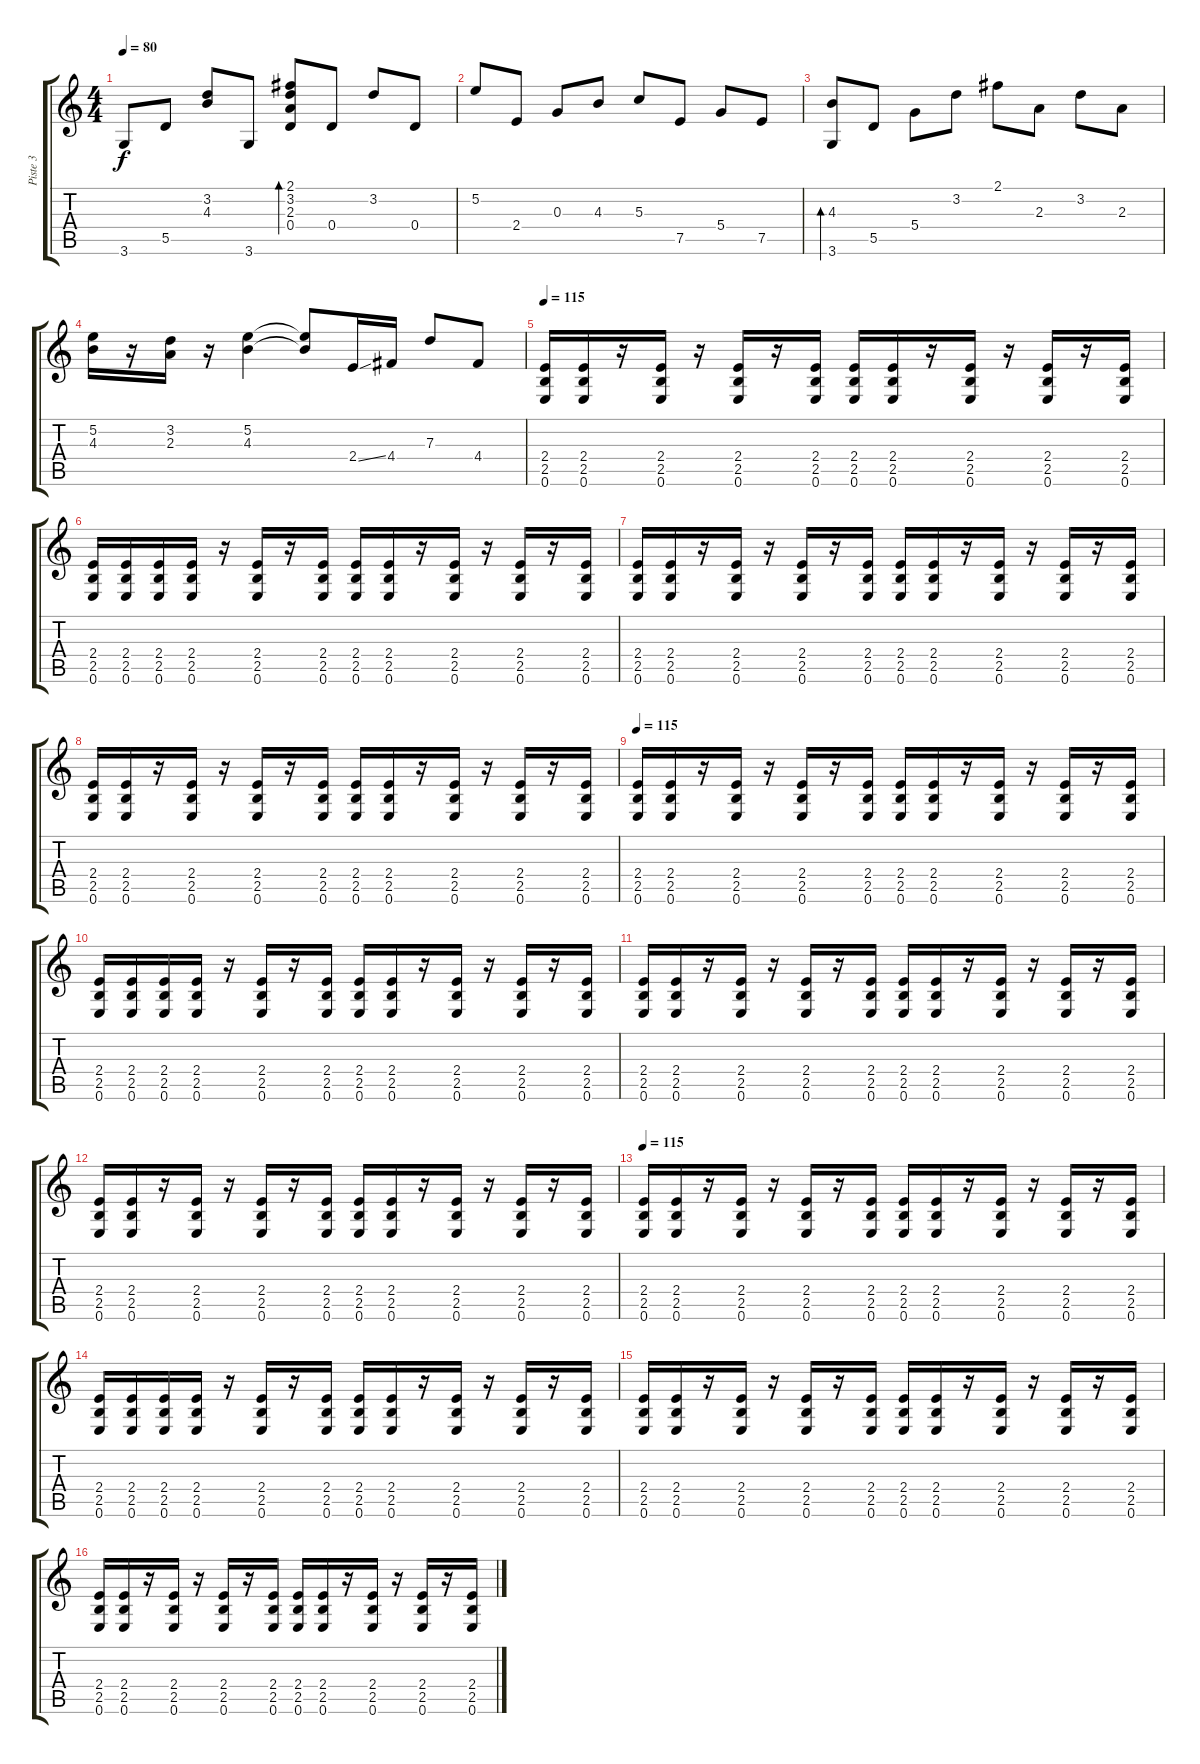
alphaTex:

\track ("Piste 3" "Piste 3") {instrument acousticguitarnylon}
\staff {score tabs}
\tuning (E4 B3 G3 D3 A2 E2) {hide}
\ts (4 4)
\tempo 80
\clef g2
\ks c
3.6.8{dy f} 5.5.8 (3.2 4.3).8 3.6.8 (2.1 3.2 2.3 0.4).8{bd 120} 0.4.8 3.2.8 0.4.8 |
5.2.8 2.4.8 0.3.8 4.3.8 5.3.8 7.5.8 5.4.8 7.5.8 |
(4.3 3.6).8{bd 120} 5.5.8 5.4.8 3.2.8 2.1.8 2.3.8 3.2.8 2.3.8 |
(5.2 4.3).16 r.16 (3.2 2.3).16 r.16 (5.2 4.3).4 (5.2{t} 4.3{t}).8 2.4{ss}.16 4.4.16 7.3.8 4.4.8 |
\tempo 115
(2.4 2.5 0.6).16 (2.4 2.5 0.6).16 r.16 (2.4 2.5 0.6).16 r.16 (2.4 2.5 0.6).16 r.16 (2.4 2.5 0.6).16 (2.4 2.5 0.6).16 (2.4 2.5 0.6).16 r.16 (2.4 2.5 0.6).16 r.16 (2.4 2.5 0.6).16 r.16 (2.4 2.5 0.6).16 |
(2.4 2.5 0.6).16 (2.4 2.5 0.6).16 (2.4 2.5 0.6).16 (2.4 2.5 0.6).16 r.16 (2.4 2.5 0.6).16 r.16 (2.4 2.5 0.6).16 (2.4 2.5 0.6).16 (2.4 2.5 0.6).16 r.16 (2.4 2.5 0.6).16 r.16 (2.4 2.5 0.6).16 r.16 (2.4 2.5 0.6).16 |
(2.4 2.5 0.6).16 (2.4 2.5 0.6).16 r.16 (2.4 2.5 0.6).16 r.16 (2.4 2.5 0.6).16 r.16 (2.4 2.5 0.6).16 (2.4 2.5 0.6).16 (2.4 2.5 0.6).16 r.16 (2.4 2.5 0.6).16 r.16 (2.4 2.5 0.6).16 r.16 (2.4 2.5 0.6).16 |
(2.4 2.5 0.6).16 (2.4 2.5 0.6).16 r.16 (2.4 2.5 0.6).16 r.16 (2.4 2.5 0.6).16 r.16 (2.4 2.5 0.6).16 (2.4 2.5 0.6).16 (2.4 2.5 0.6).16 r.16 (2.4 2.5 0.6).16 r.16 (2.4 2.5 0.6).16 r.16 (2.4 2.5 0.6).16 |
\tempo 115
(2.4 2.5 0.6).16 (2.4 2.5 0.6).16 r.16 (2.4 2.5 0.6).16 r.16 (2.4 2.5 0.6).16 r.16 (2.4 2.5 0.6).16 (2.4 2.5 0.6).16 (2.4 2.5 0.6).16 r.16 (2.4 2.5 0.6).16 r.16 (2.4 2.5 0.6).16 r.16 (2.4 2.5 0.6).16 |
(2.4 2.5 0.6).16 (2.4 2.5 0.6).16 (2.4 2.5 0.6).16 (2.4 2.5 0.6).16 r.16 (2.4 2.5 0.6).16 r.16 (2.4 2.5 0.6).16 (2.4 2.5 0.6).16 (2.4 2.5 0.6).16 r.16 (2.4 2.5 0.6).16 r.16 (2.4 2.5 0.6).16 r.16 (2.4 2.5 0.6).16 |
(2.4 2.5 0.6).16 (2.4 2.5 0.6).16 r.16 (2.4 2.5 0.6).16 r.16 (2.4 2.5 0.6).16 r.16 (2.4 2.5 0.6).16 (2.4 2.5 0.6).16 (2.4 2.5 0.6).16 r.16 (2.4 2.5 0.6).16 r.16 (2.4 2.5 0.6).16 r.16 (2.4 2.5 0.6).16 |
(2.4 2.5 0.6).16 (2.4 2.5 0.6).16 r.16 (2.4 2.5 0.6).16 r.16 (2.4 2.5 0.6).16 r.16 (2.4 2.5 0.6).16 (2.4 2.5 0.6).16 (2.4 2.5 0.6).16 r.16 (2.4 2.5 0.6).16 r.16 (2.4 2.5 0.6).16 r.16 (2.4 2.5 0.6).16 |
\tempo 115
(2.4 2.5 0.6).16 (2.4 2.5 0.6).16 r.16 (2.4 2.5 0.6).16 r.16 (2.4 2.5 0.6).16 r.16 (2.4 2.5 0.6).16 (2.4 2.5 0.6).16 (2.4 2.5 0.6).16 r.16 (2.4 2.5 0.6).16 r.16 (2.4 2.5 0.6).16 r.16 (2.4 2.5 0.6).16 |
(2.4 2.5 0.6).16 (2.4 2.5 0.6).16 (2.4 2.5 0.6).16 (2.4 2.5 0.6).16 r.16 (2.4 2.5 0.6).16 r.16 (2.4 2.5 0.6).16 (2.4 2.5 0.6).16 (2.4 2.5 0.6).16 r.16 (2.4 2.5 0.6).16 r.16 (2.4 2.5 0.6).16 r.16 (2.4 2.5 0.6).16 |
(2.4 2.5 0.6).16 (2.4 2.5 0.6).16 r.16 (2.4 2.5 0.6).16 r.16 (2.4 2.5 0.6).16 r.16 (2.4 2.5 0.6).16 (2.4 2.5 0.6).16 (2.4 2.5 0.6).16 r.16 (2.4 2.5 0.6).16 r.16 (2.4 2.5 0.6).16 r.16 (2.4 2.5 0.6).16 |
(2.4 2.5 0.6).16 (2.4 2.5 0.6).16 r.16 (2.4 2.5 0.6).16 r.16 (2.4 2.5 0.6).16 r.16 (2.4 2.5 0.6).16 (2.4 2.5 0.6).16 (2.4 2.5 0.6).16 r.16 (2.4 2.5 0.6).16 r.16 (2.4 2.5 0.6).16 r.16 (2.4 2.5 0.6).16
